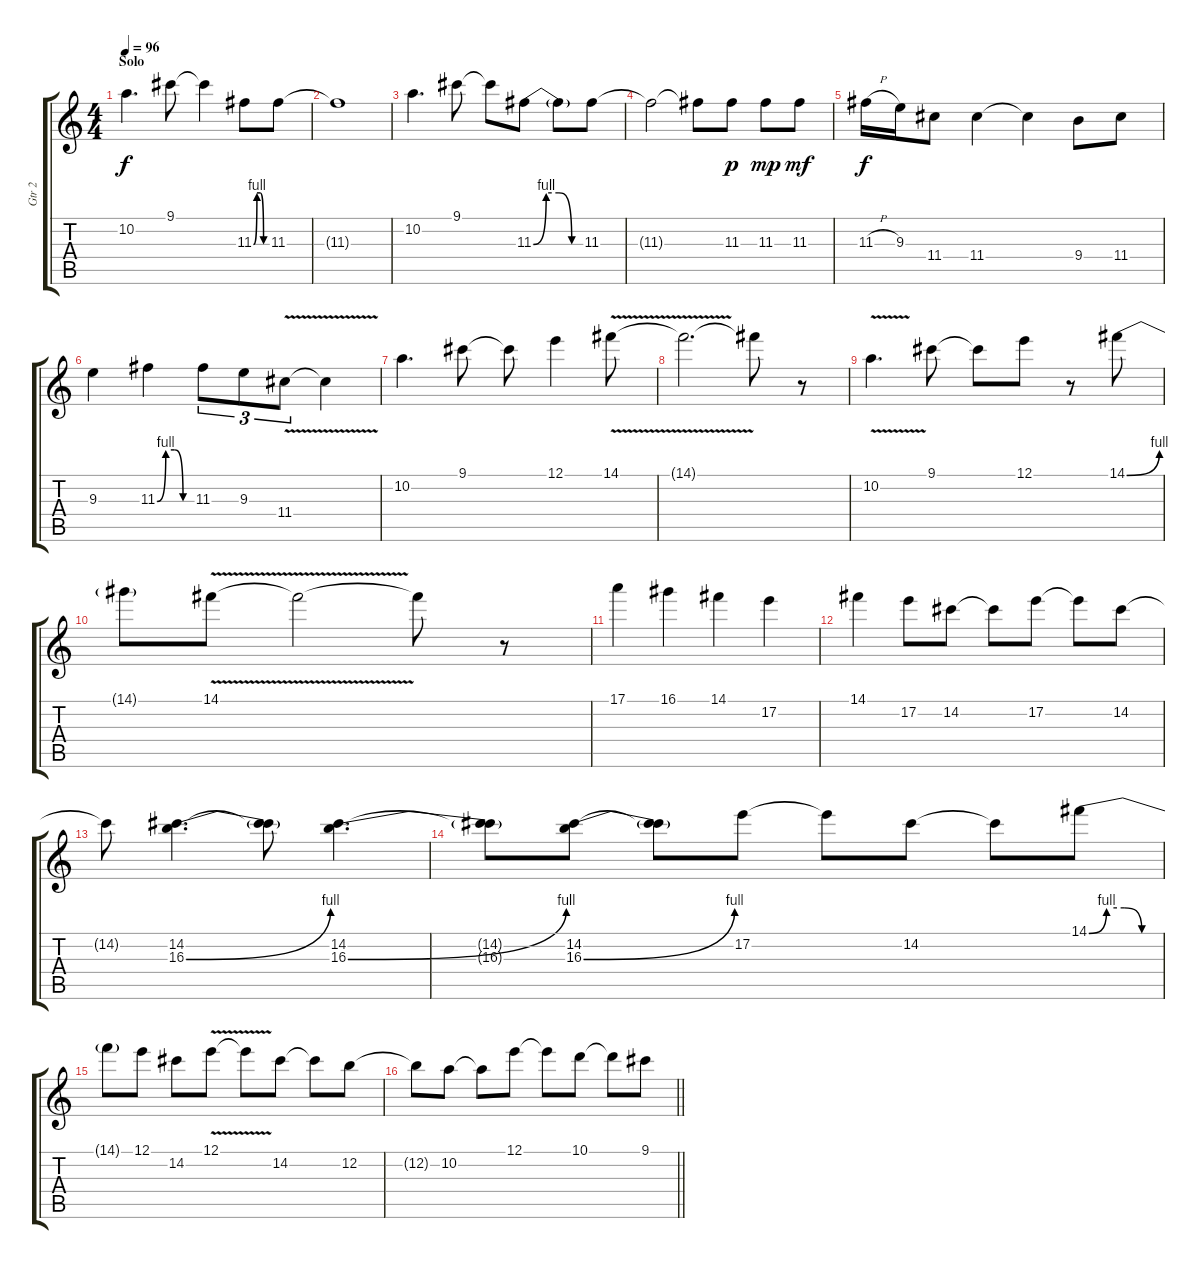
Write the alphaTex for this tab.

\track ("Gtr 2" "Gtr 2") {instrument overdrivenguitar}
\staff {score tabs}
\tuning (E4 B3 G3 D3 A2 E2) {hide}
\ts (4 4)
\section ("" "Solo")
\tempo 96
\clef g2
\ks c
10.2.4{d dy f} 9.1.8 9.1{t}.4 11.3{be (custom 0 0 15 4 30 4 45 0 60 0)}.8 11.3.8 |
11.3{t}.1 |
10.2.4{d} 9.1.8 9.1{t}.8 11.3{be (custom 0 0 15 4 30 4 45 0 60 0)}.8 11.3{t}.8 11.3.8 |
11.3{t}.2 11.3{t}.8 11.3.8{dy p} 11.3.8{dy mp} 11.3.8{dy mf} |
11.3{h}.16{dy f} 9.3.16 11.4.8 11.4.4 11.4{t}.4 9.4.8 11.4.8 |
9.3.4 11.3{be (custom 0 0 15 4 30 4 45 0 60 0)}.4 11.3.8{tu (3 2)} 9.3.8{tu (3 2)} 11.4{v}.8{tu (3 2)} 11.4{t}.4 |
10.2.4{d} 9.1.8 9.1{t}.8 12.1.4 14.1{v}.8 |
14.1{t}.2{d} 14.1{t}.8 r.8 |
10.2{v}.4{d} 9.1.8 9.1{t}.8 12.1.8 r.8 14.1{be (bend 0 0 60 4)}.8 |
14.1{t}.8 14.1{v}.8 14.1{t}.2 14.1{t}.8 r.8 |
17.1.4 16.1.4 14.1.4 17.2.4 |
14.1.4 17.2.8 14.2.8 14.2{t}.8 17.2.8 17.2{t}.8 14.2.8 |
14.2{t}.8 (14.2 16.3{be (bend 0 0 60 4)}).4{d} (14.2{t} 16.3{t}).8 (14.2 16.3{be (bend 0 0 60 4)}).4{d} |
(14.2{t} 16.3{t}).8 (14.2 16.3{be (bend 0 0 60 4)}).8 (14.2{t} 16.3{t}).8 17.2.8 17.2{t}.8 14.2.8 14.2{t}.8 14.1{be (custom 0 0 15 4 30 4 45 0 60 0)}.8 |
14.1{t}.8 12.1.8 14.2.8 12.1{v}.8 12.1{t}.8 14.2.8 14.2{t}.8 12.2.8 |
\barLineRight lightlight
12.2{t}.8 10.2.8 10.2{t}.8 12.1.8 12.1{t}.8 10.1.8 10.1{t}.8 9.1.8
